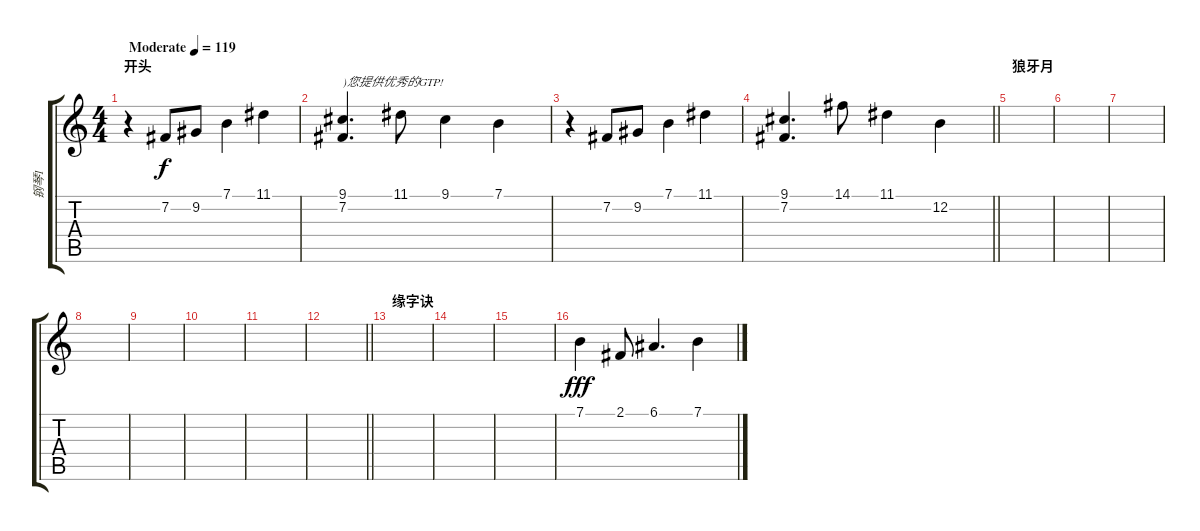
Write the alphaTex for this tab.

\track ("钢琴1" "钢琴1") {instrument brightacousticpiano}
\staff {score tabs}
\tuning (E4 B3 G3 D3 A2 E2) {hide}
\ts (4 4)
\section ("" "开头")
\tempo (119 "Moderate")
\clef g2
\ks c
r.4{dy f instrument brightacousticpiano} 7.2.8 9.2.8 7.1.4 11.1.4 |
(9.1 7.2).4{d txt ")您提供优秀的GTP!"} 11.1.8 9.1.4 7.1.4 |
r.4 7.2.8 9.2.8 7.1.4 11.1.4 |
\barLineRight lightlight
(9.1 7.2).4{d} 14.1.8 11.1.4 12.2.4 |
\section ("" "狼牙月")
|
|
|
|
|
|
|
\barLineRight lightlight
|
\section ("" "缘字诀")
|
|
|
7.1.4{dy fff} 2.1.8 6.1.4{d} 7.1.4
